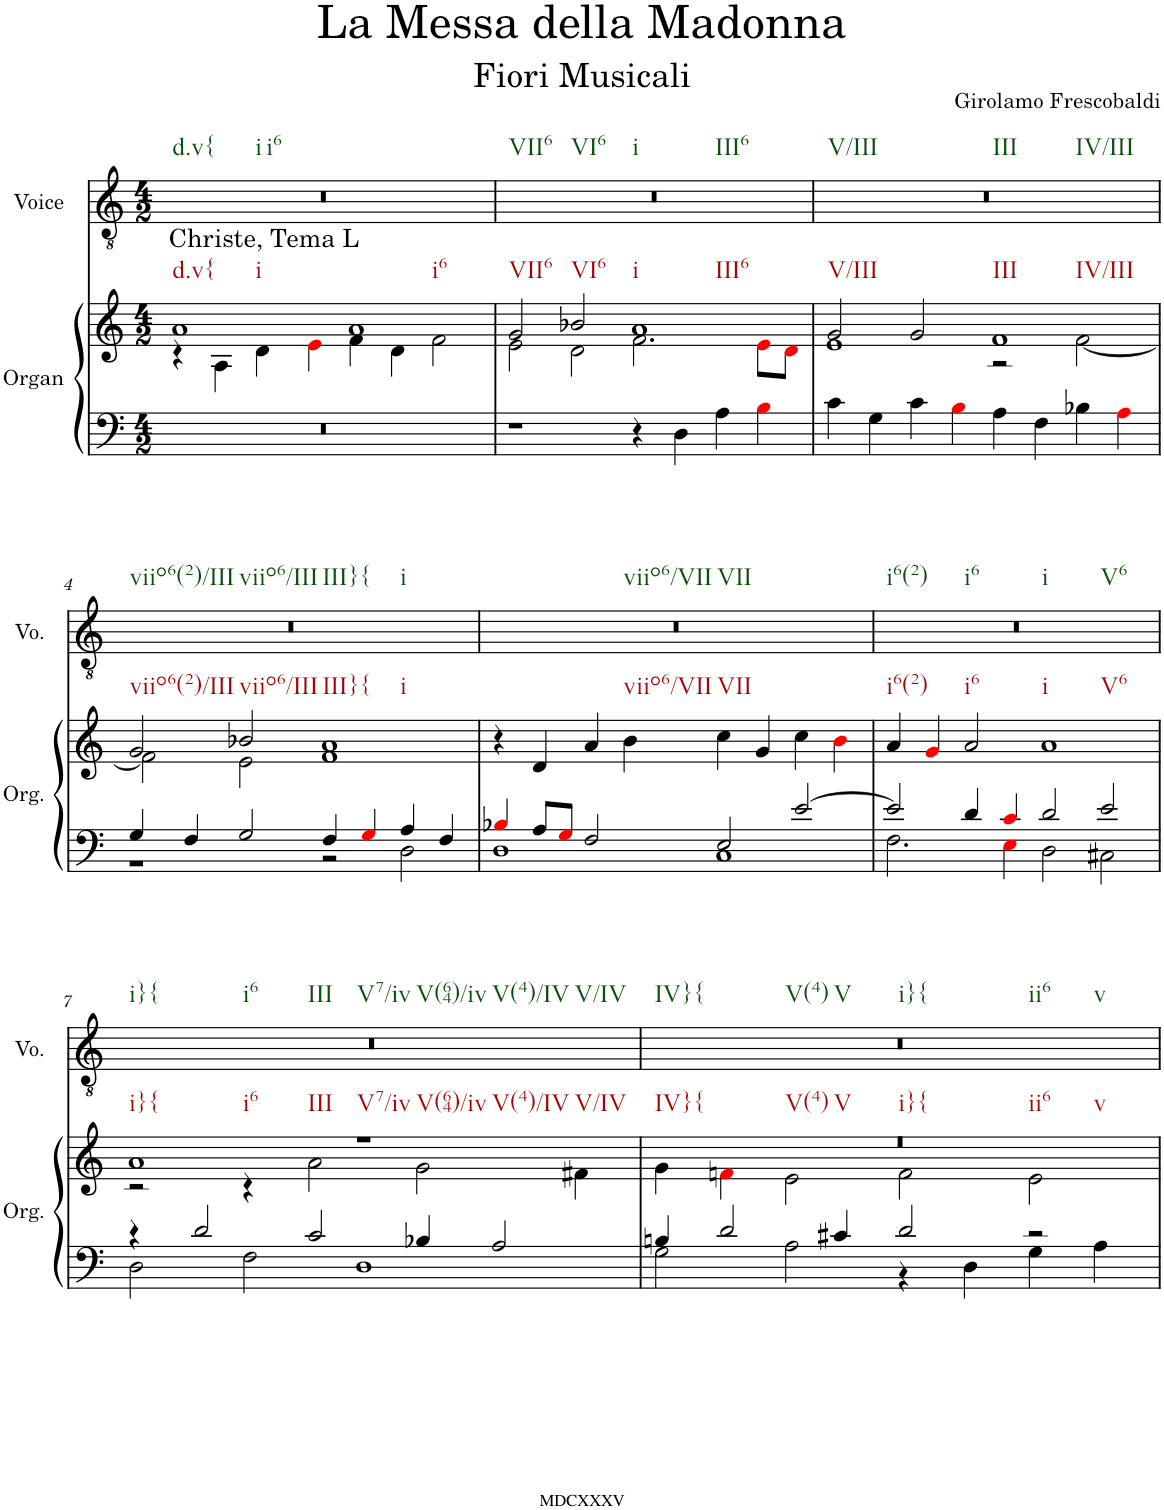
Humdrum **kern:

**kern	**kern	**kern
*part2	*part2	*part1
*staff3	*staff2	*staff1
*I"Organ	*	*I"Voice
*I'Org.	*	*I'Vo.
*clefF4	*clefG2	*clefGv2
*k[]	*k[]	*k[]
*M4/2	*M4/2	*M4/2
=1	=1	=1
*	*^	*
!	!	!	!LO:TX:b:t=d.v{
!	!	!	!LO:TX:b:t=i
!	!	!	!LO:TX:b:t=i6
!	!LO:TX:a:t=Christe, Tema L	!	!
!	!LO:TX:b:t=d.v{	!	!
!	!LO:TX:b:t=i	!	!
0r	1a	4r	0r
.	.	4A\	.
.	.	4d\	.
.	.	4ei\	.
!	!LO:TX:b:t=i6	!	!
.	1a	4f\	.
.	.	4d\	.
.	.	2f\	.
=2	=2	=2	=2
!	!	!	!LO:TX:b:t=VII6
!	!	!	!LO:TX:b:t=VI6
!	!	!	!LO:TX:b:t=i
!	!	!	!LO:TX:b:t=III6
!	!LO:TX:b:t=VII6	!	!
1r	2g/	2e\	0r
!	!LO:TX:b:t=VI6	!	!
.	2b-X/	2d\	.
!	!LO:TX:b:t=i	!	!
!	!LO:TX:b:t=III6	!	!
4r	1a	2.f\	.
4D\	.	.	.
4A\	.	.	.
4Bi\	.	8ei\L	.
.	.	8di\J	.
=3	=3	=3	=3
!	!	!	!LO:TX:b:t=V/III
!	!	!	!LO:TX:b:t=III
!	!	!	!LO:TX:b:t=IV/III
!	!LO:TX:b:t=V/III	!	!
4c\	2g/	1e	0r
4G\	.	.	.
4c\	2g/	.	.
4Bi\	.	.	.
!	!LO:TX:b:t=III	!	!
!	!LO:TX:b:t=IV/III	!	!
4A\	1f	2r	.
4F\	.	.	.
4B-X\	.	[2f\	.
4Ai\	.	.	.
!!LO:LB:g=z
=4	=4	=4	=4
*^	*	*	*
!	!	!	!	!LO:TX:b:t=viio6(2)/III
!	!	!	!	!LO:TX:b:t=viio6/III
!	!	!	!	!LO:TX:b:t=III}{
!	!	!	!	!LO:TX:b:t=i
!	!	!LO:TX:b:t=viio6(2)/III	!	!
4G/	1r	2g/	2f\]	0r
4F/	.	.	.	.
!	!	!LO:TX:b:t=viio6/III	!	!
2G/	.	2b-X/	2e\	.
!	!	!LO:TX:b:t=III}{	!	!
!	!	!LO:TX:b:t=i	!	!
4F/	2r	1a	1f	.
4Gi/	.	.	.	.
4A/	2D\	.	.	.
4F/	.	.	.	.
*	*	*v	*v	*
=5	=5	=5	=5
!	!	!	!LO:TX:b:t=viio6/VII
!	!	!	!LO:TX:b:t=VII
4B-Xi/	1D	4r	0r
8A/L	.	4d/	.
8Gi/J	.	.	.
2F/	.	4a/	.
!	!	!LO:TX:b:t=viio6/VII	!
.	.	4b\	.
!	!	!LO:TX:b:t=VII	!
2E/	1C	4cc\	.
.	.	4g/	.
[2e/	.	4cc\	.
.	.	4bi\	.
=6	=6	=6	=6
!	!	!	!LO:TX:b:t=i6(2)
!	!	!	!LO:TX:b:t=i6
!	!	!	!LO:TX:b:t=i
!	!	!	!LO:TX:b:t=V6
!	!	!LO:TX:b:t=i6(2)	!
2e/]	2.F\	4a/	0r
.	.	4gi/	.
!	!	!LO:TX:b:t=i6	!
4d/	.	2a/	.
4ci/	4Ei\	.	.
!	!	!LO:TX:b:t=i	!
!	!	!LO:TX:b:t=V6	!
2d/	2D\	1a	.
2e/	2C#X\	.	.
!!LO:LB:g=z
=7	=7	=7	=7
*	*	*^	*
!	!	!	!	!LO:TX:b:t=i}{
!	!	!	!	!LO:TX:b:t=i6
!	!	!	!	!LO:TX:b:t=III
!	!	!	!	!LO:TX:b:t=V7/iv
!	!	!	!	!LO:TX:b:t=V(64)/iv
!	!	!	!	!LO:TX:b:t=V(4)/IV
!	!	!	!	!LO:TX:b:t=V/IV
!	!	!LO:TX:b:t=i}{	!	!
!	!	!LO:TX:b:t=i6	!	!
!	!	!LO:TX:b:t=III	!	!
4r	2D\	1a	2r	0r
2d/	.	.	.	.
.	2F\	.	4r	.
2c/	.	.	2a\	.
!	!	!LO:TX:b:t=V7/iv	!	!
!	!	!LO:TX:b:t=V(64)/iv	!	!
!	!	!LO:TX:b:t=V(4)/IV	!	!
!	!	!LO:TX:b:t=V/IV	!	!
.	1D	1r	.	.
4B-X/	.	.	2g\	.
2A/	.	.	.	.
.	.	.	4f#X\	.
=8	=8	=8	=8	=8
!	!	!	!	!LO:TX:b:t=IV}{
!	!	!	!	!LO:TX:b:t=V(4)
!	!	!	!	!LO:TX:b:t=V
!	!	!	!	!LO:TX:b:t=i}{
!	!	!	!	!LO:TX:b:t=ii6
!	!	!	!	!LO:TX:b:t=v
!	!	!LO:TX:b:t=IV}{	!	!
!	!	!LO:TX:b:t=V(4)	!	!
!	!	!LO:TX:b:t=V	!	!
!	!	!LO:TX:b:t=i}{	!	!
!	!	!LO:TX:b:t=ii6	!	!
!	!	!LO:TX:b:t=v	!	!
4Bn/	2G\	0r	4g\	0r
2d/	.	.	4fni\	.
.	2A\	.	2e\	.
4c#X/	.	.	.	.
2d/	4r	.	2f\	.
.	4D\	.	.	.
2r	4G\	.	2e\	.
.	4A\	.	.	.
*v	*v	*	*	*
*	*v	*v	*
=	=	=
*-	*-	*-
